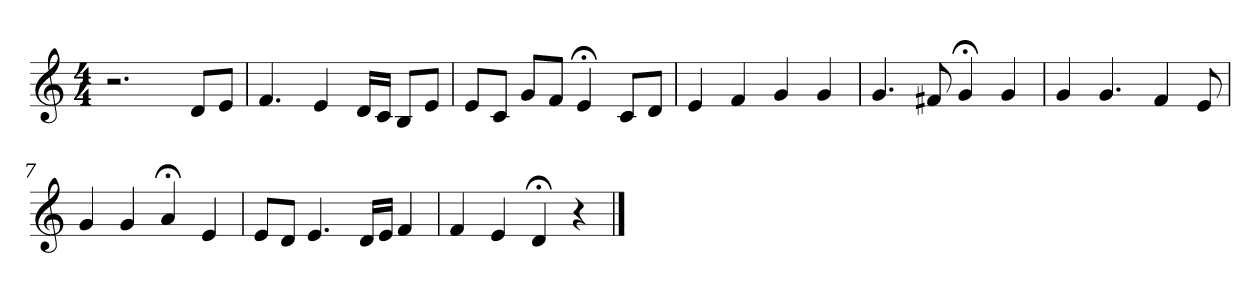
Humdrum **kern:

**kern
*part1
*staff1
*clefG2
*M4/4
=1
2.r
8d/L
8e/J
=2
4.f
4e
16d/LL
16c/JJ
8B/L
8e/J
=3
8e/L
8c/J
8g/L
8f/J
4e;<
8c/L
8d/J
=4
4e
4f
4g
4g
=5
4.g
8f#X
4g;<
4g
=6
4g
4.g
4f
8e
=7
4g
4g
4a;<
4e
=8
8e/L
8d/J
4.e
16d/LL
16e/JJ
4f
=9
4f
4e
4d;<
4r
==
*-
